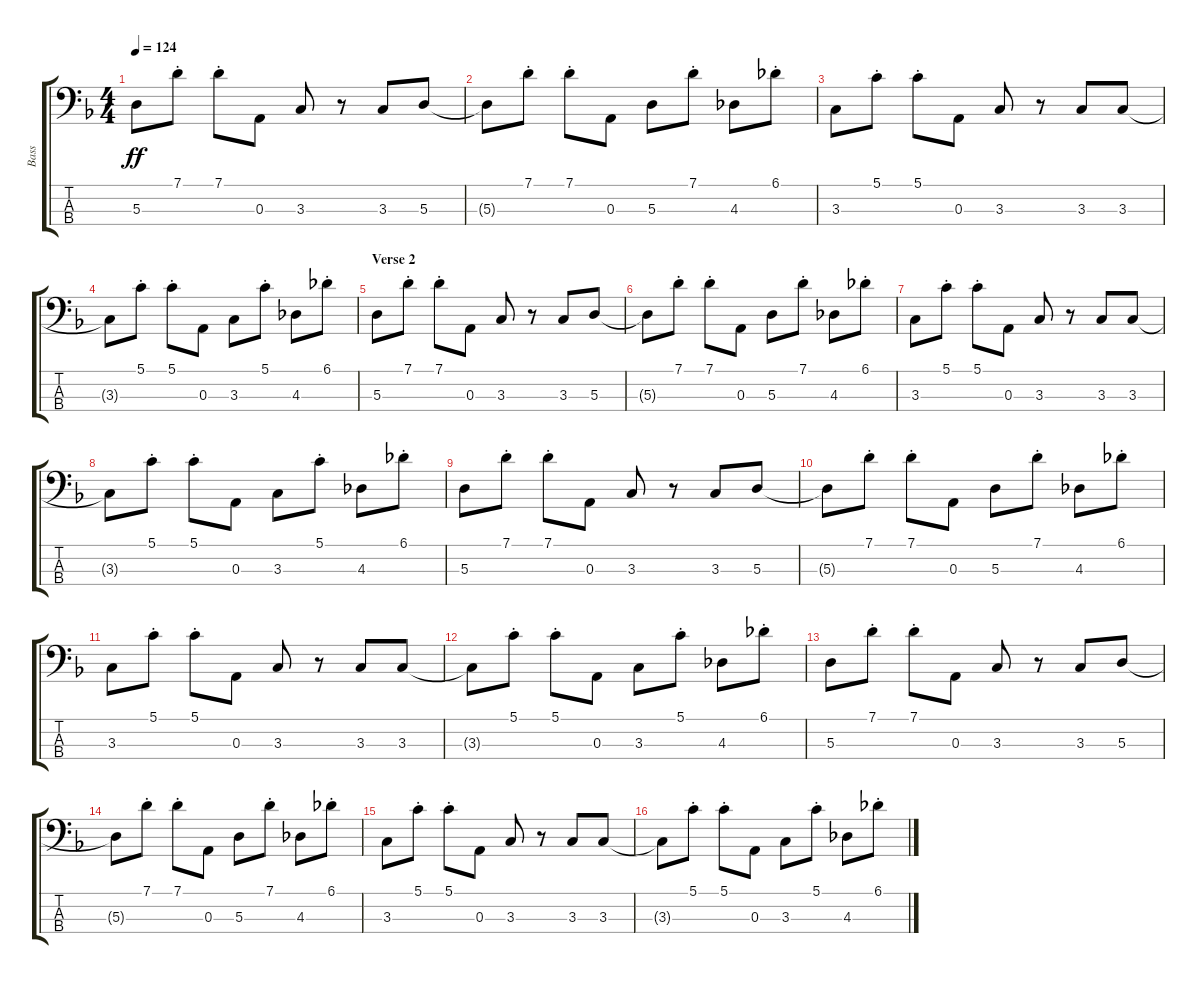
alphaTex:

\track ("Bass" "Bass") {instrument electricbasspick}
\staff {score tabs}
\tuning (G2 D2 A1 E1) {hide}
\ts (4 4)
\tempo 124
\clef f4
\ks f
5.3.8{dy ff} 7.1{st}.8 7.1{st}.8 0.3.8 3.3.8 r.8 3.3.8 5.3.8 |
5.3{t}.8 7.1{st}.8 7.1{st}.8 0.3.8 5.3.8 7.1{st}.8 4.3.8 6.1{st}.8 |
3.3.8 5.1{st}.8 5.1{st}.8 0.3.8 3.3.8 r.8 3.3.8 3.3.8 |
3.3{t}.8 5.1{st}.8 5.1{st}.8 0.3.8 3.3.8 5.1{st}.8 4.3.8 6.1{st}.8 |
\section ("" "Verse 2")
5.3.8 7.1{st}.8 7.1{st}.8 0.3.8 3.3.8 r.8 3.3.8 5.3.8 |
5.3{t}.8 7.1{st}.8 7.1{st}.8 0.3.8 5.3.8 7.1{st}.8 4.3.8 6.1{st}.8 |
3.3.8 5.1{st}.8 5.1{st}.8 0.3.8 3.3.8 r.8 3.3.8 3.3.8 |
3.3{t}.8 5.1{st}.8 5.1{st}.8 0.3.8 3.3.8 5.1{st}.8 4.3.8 6.1{st}.8 |
5.3.8 7.1{st}.8 7.1{st}.8 0.3.8 3.3.8 r.8 3.3.8 5.3.8 |
5.3{t}.8 7.1{st}.8 7.1{st}.8 0.3.8 5.3.8 7.1{st}.8 4.3.8 6.1{st}.8 |
3.3.8 5.1{st}.8 5.1{st}.8 0.3.8 3.3.8 r.8 3.3.8 3.3.8 |
3.3{t}.8 5.1{st}.8 5.1{st}.8 0.3.8 3.3.8 5.1{st}.8 4.3.8 6.1{st}.8 |
5.3.8 7.1{st}.8 7.1{st}.8 0.3.8 3.3.8 r.8 3.3.8 5.3.8 |
5.3{t}.8 7.1{st}.8 7.1{st}.8 0.3.8 5.3.8 7.1{st}.8 4.3.8 6.1{st}.8 |
3.3.8 5.1{st}.8 5.1{st}.8 0.3.8 3.3.8 r.8 3.3.8 3.3.8 |
3.3{t}.8 5.1{st}.8 5.1{st}.8 0.3.8 3.3.8 5.1{st}.8 4.3.8 6.1{st}.8
